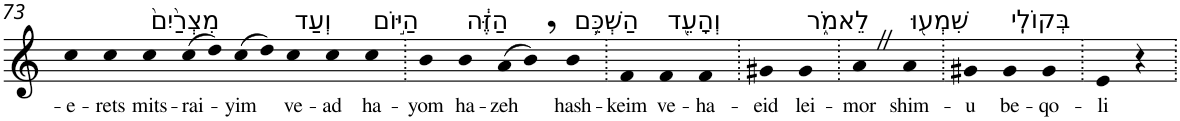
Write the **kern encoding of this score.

**kern	**text
*part1	*part1
*staff1	*staff1
*I"Piano	*
*I'Pno	*
!!LO:PB:g=z
*clefG2	*
*k[]	*
=73	=73
!	!LO:LY:b
4cc	-e-
!	!LO:LY:b
4cc	-rets
!LO:TX:a:t=מִצְרַ֙יִם֙	!
!	!LO:LY:b
4cc	mits-
!	!LO:LY:b
(>8cc	-rai-
8dd)	.
!	!LO:LY:b
(>8cc	-yim
8dd)	.
!LO:TX:a:t=וְעַד	!
!	!LO:LY:b
4cc	ve-
!	!LO:LY:b
4cc	-ad
!LO:TX:a:t=הַיּ֣וֹם	!
!	!LO:LY:b
4cc	ha-
=74.	=74.
!	!LO:LY:b
4b	-yom
!LO:TX:a:t=הַזֶּ֔ה	!
!	!LO:LY:b
4b	ha-
!	!LO:LY:b
(>8a	-zeh
8b,)	.
!LO:TX:a:t=הַשְׁכֵּ֥ם	!
!	!LO:LY:b
4b	hash-
=75.	=75.
!	!LO:LY:b
4f	-keim
!LO:TX:a:t=וְהָעֵ֖ד	!
!	!LO:LY:b
4f	ve-
!	!LO:LY:b
4f	-ha-
=76.	=76.
!	!LO:LY:b
4g#X	-eid
!LO:TX:a:t=לֵאמֹ֑ר	!
!	!LO:LY:b
4g#	lei-
=77.	=77.
!	!LO:LY:b
4aZ	-mor
!LO:TX:a:t=שִׁמְע֖וּ	!
!	!LO:LY:b
4a	shim-
=78.	=78.
!	!LO:LY:b
4g#X	-u
!LO:TX:a:t=בְּקוֹלִֽי	!
!	!LO:LY:b
4g#	be-
!	!LO:LY:b
4g#	-qo-
=79.	=79.
!	!LO:LY:b
4e	-li
4r	.
=.	=.
*-	*-
